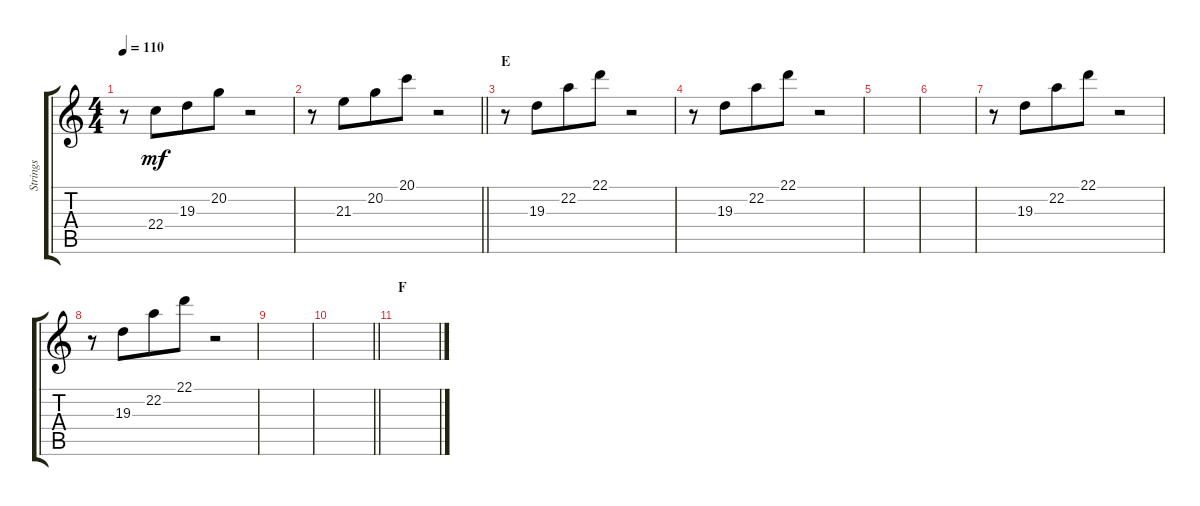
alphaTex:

\track ("Strings" "Strings") {instrument pizzicatostrings}
\staff {score tabs}
\tuning (E4 B3 G3 D3 A2 E2) {hide}
\ts (4 4)
\tempo 110
\clef g2
\ks c
r.8{dy mf} 22.4.8{beam merge} 19.3.8 20.2.8 r.2 |
\barLineRight lightlight
r.8 21.3.8{beam merge} 20.2.8 20.1.8 r.2 |
\section ("" "E")
r.8 19.3.8{beam merge} 22.2.8 22.1.8 r.2 |
r.8 19.3.8{beam merge} 22.2.8 22.1.8 r.2 |
|
|
r.8 19.3.8{beam merge} 22.2.8 22.1.8 r.2 |
r.8 19.3.8{beam merge} 22.2.8 22.1.8 r.2 |
|
\barLineRight lightlight
|
\section ("" "F")
